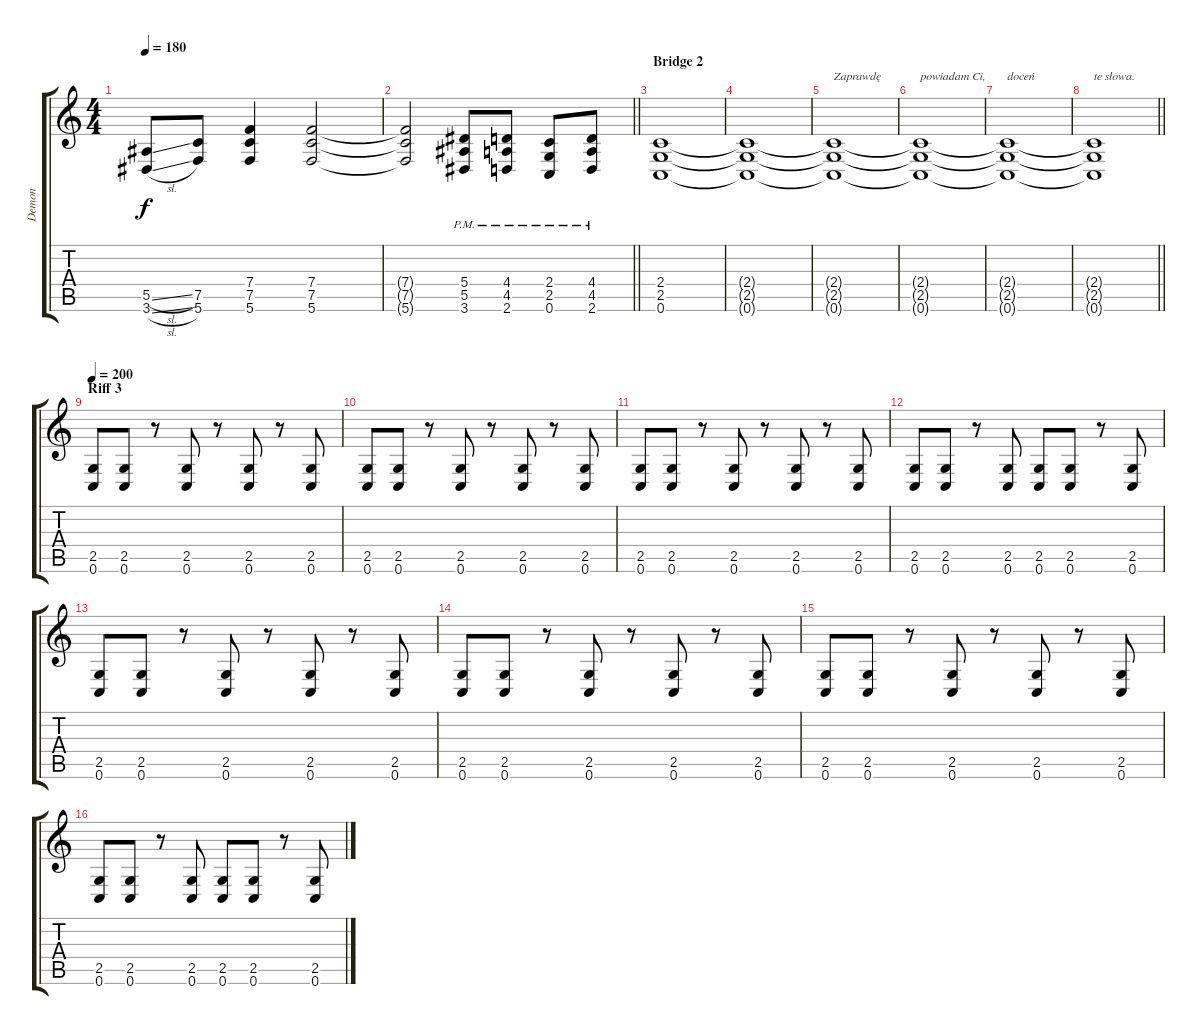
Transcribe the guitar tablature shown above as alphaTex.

\track ("Demon" "Demon") {instrument distortionguitar}
\staff {score tabs}
\tuning (C4 G3 Eb3 Bb2 F2 C2) {hide}
\ts (4 4)
\tempo 180
\clef g2
\ks c
(5.5{sl} 3.6{sl}).8{dy f} (7.5 5.6).8 (7.4 7.5 5.6).4 (7.4 7.5 5.6).2 |
\barLineRight lightlight
(7.4{t} 7.5{t} 5.6{t}).2 (5.4{pm} 5.5 3.6).8 (4.4{pm} 4.5 2.6).8 (2.4{pm} 2.5 0.6).8 (4.4{pm} 4.5 2.6).8 |
\section ("" "Bridge 2")
(2.4 2.5 0.6).1 |
(2.4{t} 2.5{t} 0.6{t}).1 |
(2.4{t} 2.5{t} 0.6{t}).1{txt "Zaprawdę"} |
(2.4{t} 2.5{t} 0.6{t}).1{txt "powiadam Ci,"} |
(2.4{t} 2.5{t} 0.6{t}).1{txt "doceń"} |
\barLineRight lightlight
(2.4{t} 2.5{t} 0.6{t}).1{txt "te słowa."} |
\section ("" "Riff 3")
\tempo 200
(2.5 0.6).8 (2.5 0.6).8 r.8 (2.5 0.6).8 r.8 (2.5 0.6).8 r.8 (2.5 0.6).8 |
(2.5 0.6).8 (2.5 0.6).8 r.8 (2.5 0.6).8 r.8 (2.5 0.6).8 r.8 (2.5 0.6).8 |
(2.5 0.6).8 (2.5 0.6).8 r.8 (2.5 0.6).8 r.8 (2.5 0.6).8 r.8 (2.5 0.6).8 |
(2.5 0.6).8 (2.5 0.6).8 r.8 (2.5 0.6).8 (2.5 0.6).8 (2.5 0.6).8 r.8 (2.5 0.6).8 |
(2.5 0.6).8 (2.5 0.6).8 r.8 (2.5 0.6).8 r.8 (2.5 0.6).8 r.8 (2.5 0.6).8 |
(2.5 0.6).8 (2.5 0.6).8 r.8 (2.5 0.6).8 r.8 (2.5 0.6).8 r.8 (2.5 0.6).8 |
(2.5 0.6).8 (2.5 0.6).8 r.8 (2.5 0.6).8 r.8 (2.5 0.6).8 r.8 (2.5 0.6).8 |
(2.5 0.6).8 (2.5 0.6).8 r.8 (2.5 0.6).8 (2.5 0.6).8 (2.5 0.6).8 r.8 (2.5 0.6).8
